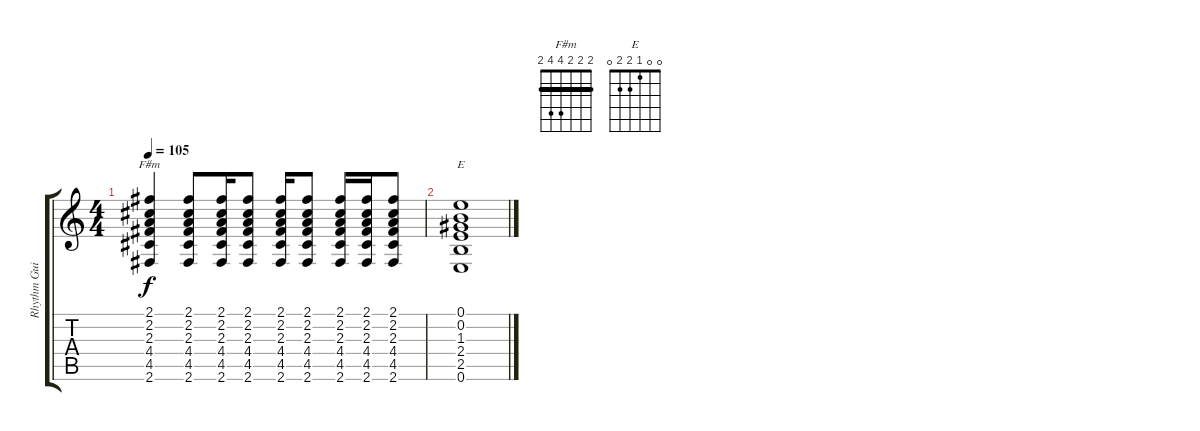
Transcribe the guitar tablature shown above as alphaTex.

\track ("Rhythm Guitar (Acoustic)" "Rhythm Gui") {instrument acousticguitarnylon}
\staff {score tabs}
\tuning (E4 B3 G3 D3 A2 E2) {hide}
\chord ("F#m" 2 2 2 4 4 2) {barre 2}
\chord ("E" 0 0 1 2 2 0)
\ts (4 4)
\tempo 105
\clef g2
\ks c
(2.1 2.2 2.3 4.4 4.5 2.6).4{ch "F#m" dy f} (2.1 2.2 2.3 4.4 4.5 2.6).8 (2.1 2.2 2.3 4.4 4.5 2.6).16 (2.1 2.2 2.3 4.4 4.5 2.6).8 (2.1 2.2 2.3 4.4 4.5 2.6).16 (2.1 2.2 2.3 4.4 4.5 2.6).8 (2.1 2.2 2.3 4.4 4.5 2.6).16 (2.1 2.2 2.3 4.4 4.5 2.6).16 (2.1 2.2 2.3 4.4 4.5 2.6).8 |
(0.1 0.2 1.3 2.4 2.5 0.6).1{ch "E"}
